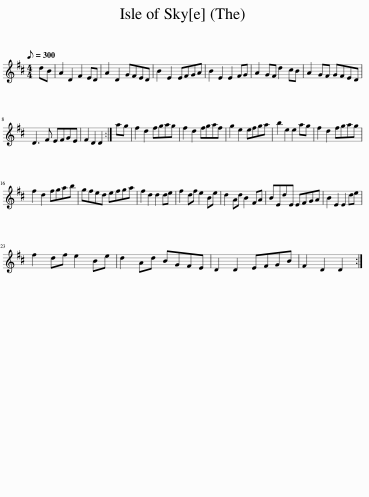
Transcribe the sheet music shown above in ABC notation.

X:1
L:1/8
Q:1/8=300
M:4/4
I:linebreak $
K:D
V:1 treble
V:1
 dB | A2 D2 F2 ED | A2 D2 GFED | B2 E2 EFGA | B2 E2 E2 FG | %5
 A2 GF d2 cB | A2 GF GFED |$ D3 F EFGE | F2 D2 D2 :| ag | %10
 f2 d2 fgag | f2 d2 fgaf | g2 e2 efga | b2 e2 e2 ag | f2 d2 fgag |$ %15
 f2 d2 fgab | gfed efga | f2 d2 d2 de | f2 df e2 Be | d2 Ad B2 FA | %20
 BEdE EFGA | B2 E2 E2 de |$ f2 df e2 Be | d2 Ad BGFE | D2 D2 EFGB | %25
 F2 D2 D2 :| %26
